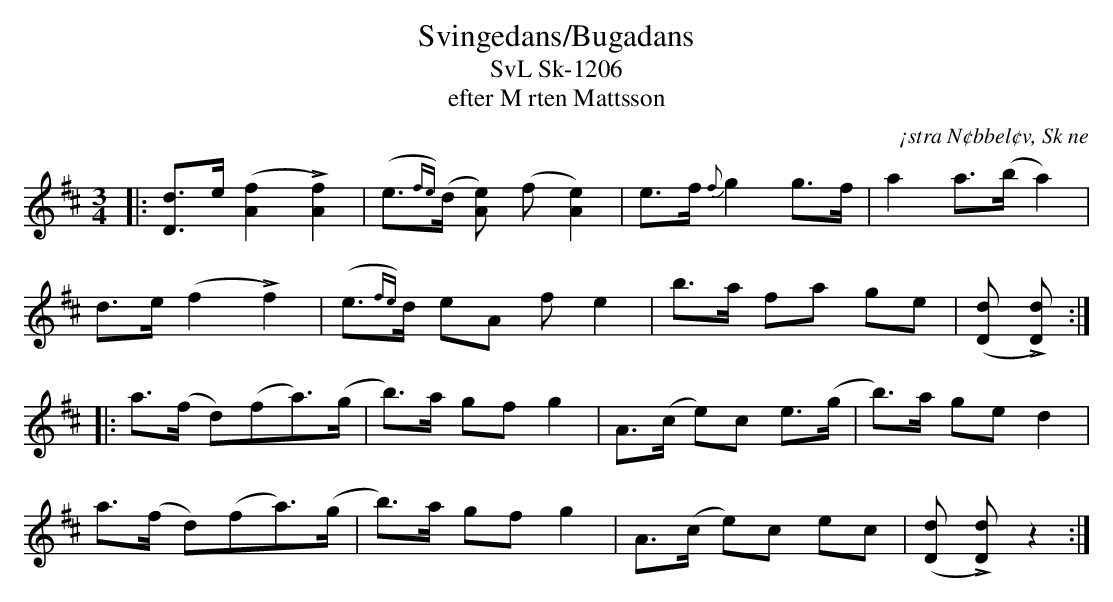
X:1
T:Svingedans/Bugadans
T:SvL Sk-1206
T:efter M rten Mattsson
O:¡stra N¢bbel¢v, Sk ne
M:3/4
L:1/8
Q:1/4=108
K:D
|: [dD]>e ([f2A2] L[f2A2]) | (e{fe})>(d [eA]) (f [e2A2]) | e>f {f}g2 g>f | a2 a>(b a2) |
d>e (f2 Lf2) | (e{fe})>d eA f e2| b>a fa ge | ([dD] L[dD]) :|
|: a>(f d)(fa)>(g | b)>a gf g2 | A>(c e)c e>(g | b)>a ge d2 |
a>(f d)(fa)>(g | b)>a gf g2 | A>(c e)c ec | ([dD] L[dD]) z2:|
